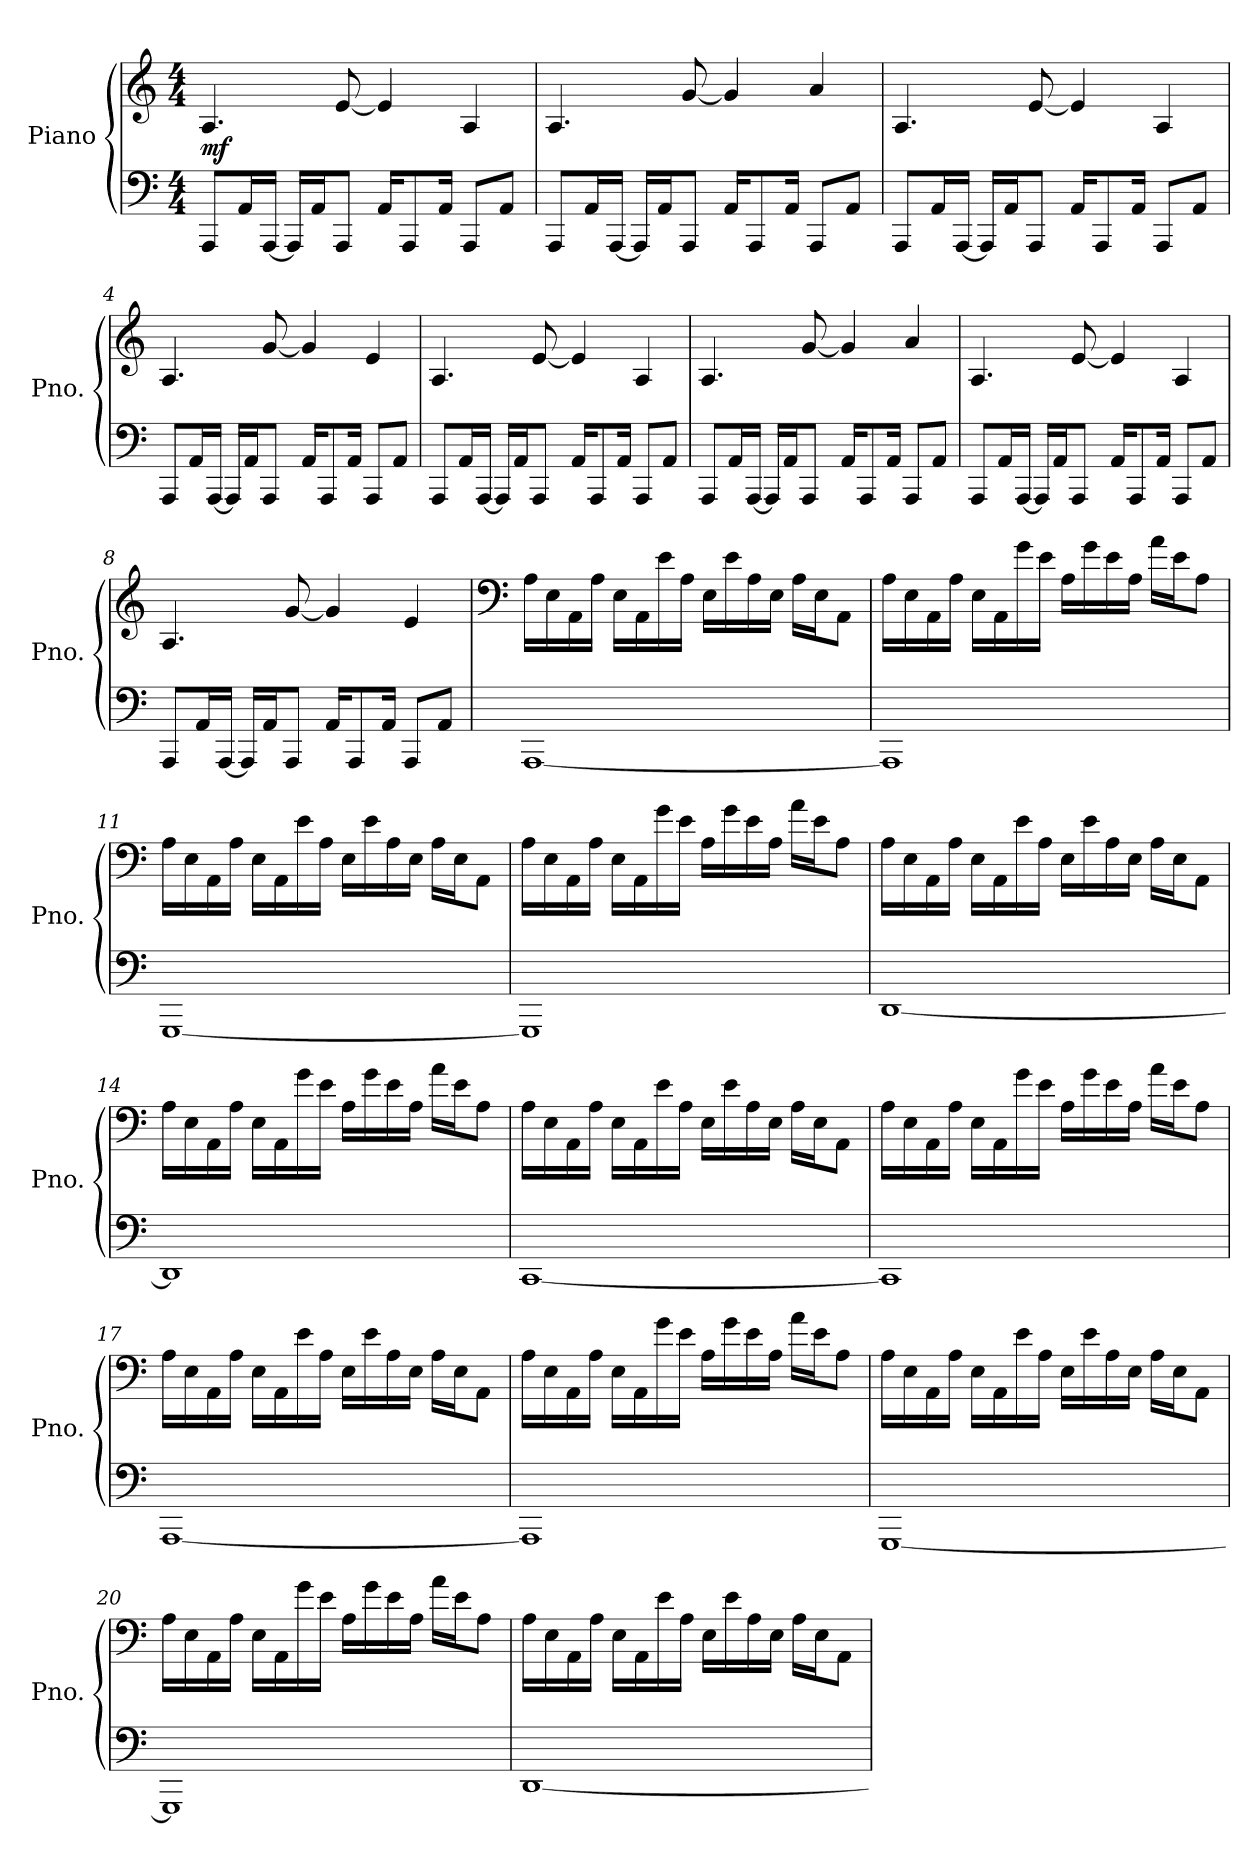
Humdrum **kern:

**kern	**kern	**dynam
*part1	*part1	*part1
*staff2	*staff1	*staff1/2
*I"Piano	*	*
*I'Pno.	*	*
*clefF4	*clefG2	*
*k[]	*k[]	*
*M4/4	*M4/4	*
*MM168	*MM168	*
=1	=1	=1
!	!	!LO:DY:b
8AAA/L	4.A/	mf
16AA/L	.	.
[16AAA/JJ	.	.
16AAA/LL]	.	.
16AA/J	.	.
8AAA/J	[8e/	.
16AA/KL	4e/]	.
8AAA/	.	.
16AA/Jk	.	.
8AAA/L	4A/	.
8AA/J	.	.
=2	=2	=2
8AAA/L	4.A/	.
16AA/L	.	.
[16AAA/JJ	.	.
16AAA/LL]	.	.
16AA/J	.	.
8AAA/J	[8g/	.
16AA/KL	4g/]	.
8AAA/	.	.
16AA/Jk	.	.
8AAA/L	4a/	.
8AA/J	.	.
=3	=3	=3
8AAA/L	4.A/	.
16AA/L	.	.
[16AAA/JJ	.	.
16AAA/LL]	.	.
16AA/J	.	.
8AAA/J	[8e/	.
16AA/KL	4e/]	.
8AAA/	.	.
16AA/Jk	.	.
8AAA/L	4A/	.
8AA/J	.	.
!!LO:LB:g=z
=4	=4	=4
8AAA/L	4.A/	.
16AA/L	.	.
[16AAA/JJ	.	.
16AAA/LL]	.	.
16AA/J	.	.
8AAA/J	[8g/	.
16AA/KL	4g/]	.
8AAA/	.	.
16AA/Jk	.	.
8AAA/L	4e/	.
8AA/J	.	.
=5	=5	=5
8AAA/L	4.A/	.
16AA/L	.	.
[16AAA/JJ	.	.
16AAA/LL]	.	.
16AA/J	.	.
8AAA/J	[8e/	.
16AA/KL	4e/]	.
8AAA/	.	.
16AA/Jk	.	.
8AAA/L	4A/	.
8AA/J	.	.
=6	=6	=6
8AAA/L	4.A/	.
16AA/L	.	.
[16AAA/JJ	.	.
16AAA/LL]	.	.
16AA/J	.	.
8AAA/J	[8g/	.
16AA/KL	4g/]	.
8AAA/	.	.
16AA/Jk	.	.
8AAA/L	4a/	.
8AA/J	.	.
=7	=7	=7
8AAA/L	4.A/	.
16AA/L	.	.
[16AAA/JJ	.	.
16AAA/LL]	.	.
16AA/J	.	.
8AAA/J	[8e/	.
16AA/KL	4e/]	.
8AAA/	.	.
16AA/Jk	.	.
8AAA/L	4A/	.
8AA/J	.	.
!!LO:LB:g=z
=8	=8	=8
8AAA/L	4.A/	.
16AA/L	.	.
[16AAA/JJ	.	.
16AAA/LL]	.	.
16AA/J	.	.
8AAA/J	[8g/	.
16AA/KL	4g/]	.
8AAA/	.	.
16AA/Jk	.	.
8AAA/L	4e/	.
8AA/J	.	.
=9	=9	=9
*	*clefF4	*
[1AAA	16A\LL	.
.	16E\	.
.	16AA\	.
.	16A\JJ	.
.	16E\LL	.
.	16AA\	.
.	16e\	.
.	16A\JJ	.
.	16E\LL	.
.	16e\	.
.	16A\	.
.	16E\JJ	.
.	16A\LL	.
.	16E\J	.
.	8AA\J	.
=10	=10	=10
1AAA]	16A\LL	.
.	16E\	.
.	16AA\	.
.	16A\JJ	.
.	16E\LL	.
.	16AA\	.
.	16g\	.
.	16e\JJ	.
.	16A\LL	.
.	16g\	.
.	16e\	.
.	16A\JJ	.
.	16a\LL	.
.	16e\J	.
.	8A\J	.
!!LO:LB:g=z
=11	=11	=11
[1GGG	16A\LL	.
.	16E\	.
.	16AA\	.
.	16A\JJ	.
.	16E\LL	.
.	16AA\	.
.	16e\	.
.	16A\JJ	.
.	16E\LL	.
.	16e\	.
.	16A\	.
.	16E\JJ	.
.	16A\LL	.
.	16E\J	.
.	8AA\J	.
=12	=12	=12
1GGG]	16A\LL	.
.	16E\	.
.	16AA\	.
.	16A\JJ	.
.	16E\LL	.
.	16AA\	.
.	16g\	.
.	16e\JJ	.
.	16A\LL	.
.	16g\	.
.	16e\	.
.	16A\JJ	.
.	16a\LL	.
.	16e\J	.
.	8A\J	.
=13	=13	=13
[1DD	16A\LL	.
.	16E\	.
.	16AA\	.
.	16A\JJ	.
.	16E\LL	.
.	16AA\	.
.	16e\	.
.	16A\JJ	.
.	16E\LL	.
.	16e\	.
.	16A\	.
.	16E\JJ	.
.	16A\LL	.
.	16E\J	.
.	8AA\J	.
!!LO:LB:g=z
=14	=14	=14
1DD]	16A\LL	.
.	16E\	.
.	16AA\	.
.	16A\JJ	.
.	16E\LL	.
.	16AA\	.
.	16g\	.
.	16e\JJ	.
.	16A\LL	.
.	16g\	.
.	16e\	.
.	16A\JJ	.
.	16a\LL	.
.	16e\J	.
.	8A\J	.
=15	=15	=15
[1CC	16A\LL	.
.	16E\	.
.	16AA\	.
.	16A\JJ	.
.	16E\LL	.
.	16AA\	.
.	16e\	.
.	16A\JJ	.
.	16E\LL	.
.	16e\	.
.	16A\	.
.	16E\JJ	.
.	16A\LL	.
.	16E\J	.
.	8AA\J	.
=16	=16	=16
1CC]	16A\LL	.
.	16E\	.
.	16AA\	.
.	16A\JJ	.
.	16E\LL	.
.	16AA\	.
.	16g\	.
.	16e\JJ	.
.	16A\LL	.
.	16g\	.
.	16e\	.
.	16A\JJ	.
.	16a\LL	.
.	16e\J	.
.	8A\J	.
!!LO:PB:g=z
=17	=17	=17
[1AAA	16A\LL	.
.	16E\	.
.	16AA\	.
.	16A\JJ	.
.	16E\LL	.
.	16AA\	.
.	16e\	.
.	16A\JJ	.
.	16E\LL	.
.	16e\	.
.	16A\	.
.	16E\JJ	.
.	16A\LL	.
.	16E\J	.
.	8AA\J	.
=18	=18	=18
1AAA]	16A\LL	.
.	16E\	.
.	16AA\	.
.	16A\JJ	.
.	16E\LL	.
.	16AA\	.
.	16g\	.
.	16e\JJ	.
.	16A\LL	.
.	16g\	.
.	16e\	.
.	16A\JJ	.
.	16a\LL	.
.	16e\J	.
.	8A\J	.
=19	=19	=19
[1GGG	16A\LL	.
.	16E\	.
.	16AA\	.
.	16A\JJ	.
.	16E\LL	.
.	16AA\	.
.	16e\	.
.	16A\JJ	.
.	16E\LL	.
.	16e\	.
.	16A\	.
.	16E\JJ	.
.	16A\LL	.
.	16E\J	.
.	8AA\J	.
!!LO:LB:g=z
=20	=20	=20
1GGG]	16A\LL	.
.	16E\	.
.	16AA\	.
.	16A\JJ	.
.	16E\LL	.
.	16AA\	.
.	16g\	.
.	16e\JJ	.
.	16A\LL	.
.	16g\	.
.	16e\	.
.	16A\JJ	.
.	16a\LL	.
.	16e\J	.
.	8A\J	.
=21	=21	=21
[1DD	16A\LL	.
.	16E\	.
.	16AA\	.
.	16A\JJ	.
.	16E\LL	.
.	16AA\	.
.	16e\	.
.	16A\JJ	.
.	16E\LL	.
.	16e\	.
.	16A\	.
.	16E\JJ	.
.	16A\LL	.
.	16E\J	.
.	8AA\J	.
=	=	=
*-	*-	*-
